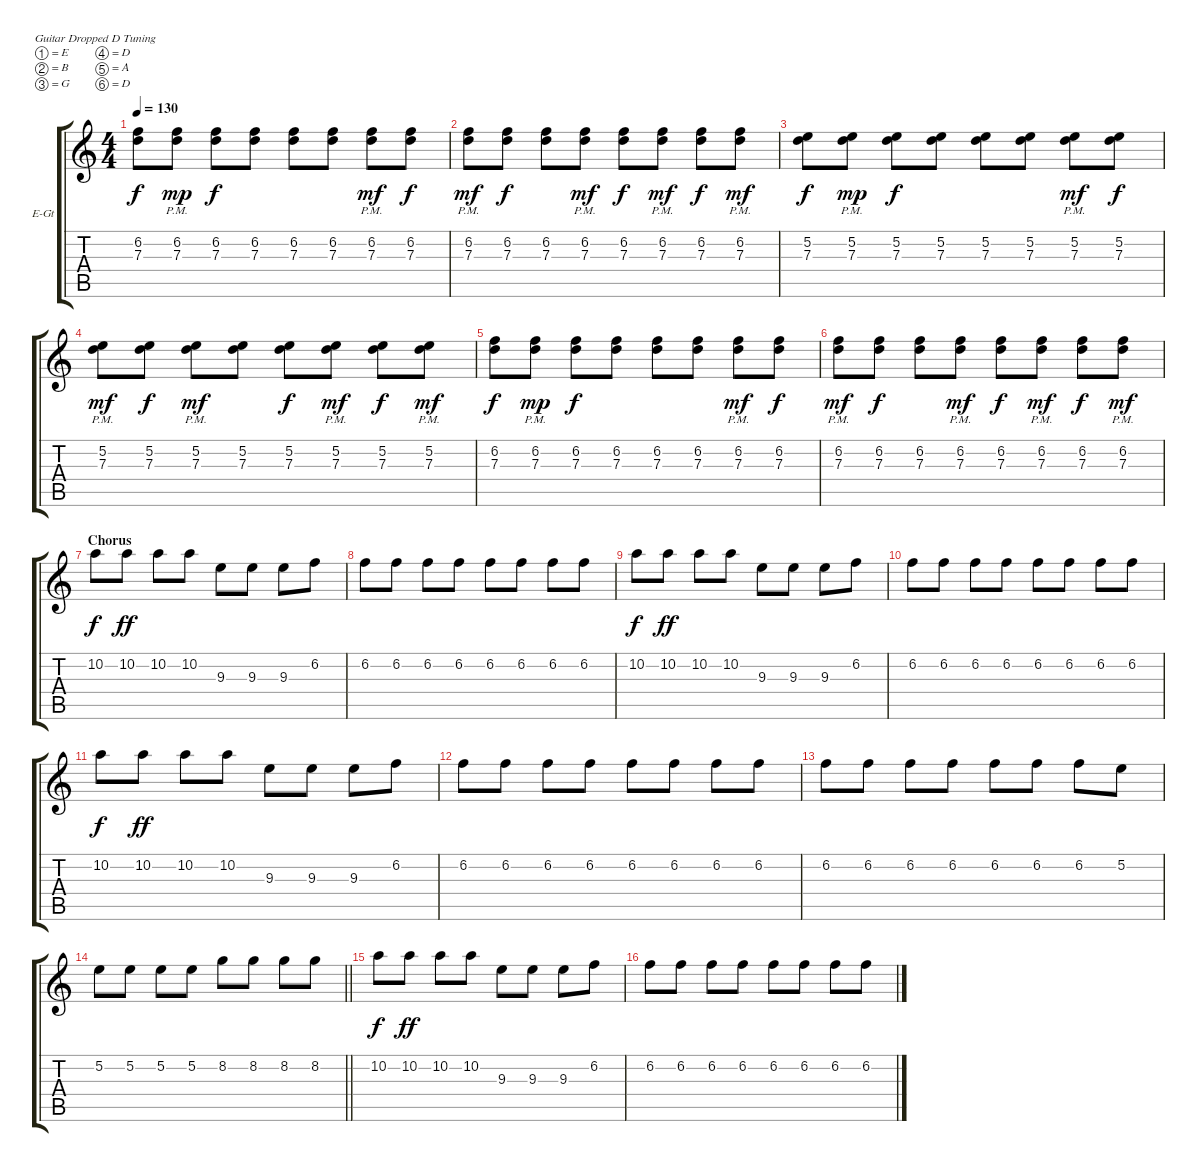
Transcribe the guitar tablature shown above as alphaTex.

\bracketExtendMode groupsimilarinstruments
\firstSystemTrackNameOrientation horizontal
\otherSystemsTrackNameOrientation horizontal
\track ("Electric Guitar" "E-Gt") {instrument distortionguitar}
\staff {score tabs}
\tuning (E4 B3 G3 D3 A2 D2)
\ts (4 4)
\tempo 130
\clef g2
\scale
0.333333
\ks c
(6.2 7.3).8{dy f} (6.2{pm} 7.3{pm}).8{dy mp} (6.2 7.3).8{dy f} (6.2 7.3).8 (6.2 7.3).8 (6.2 7.3).8 (6.2{pm} 7.3{pm}).8{dy mf} (6.2 7.3).8{dy f} |
\scale
0.333333 (6.2{pm} 7.3{pm}).8{dy mf} (6.2 7.3).8{dy f} (6.2 7.3).8 (6.2{pm} 7.3{pm}).8{dy mf} (6.2 7.3).8{dy f} (6.2{pm} 7.3{pm}).8{dy mf} (6.2 7.3).8{dy f} (6.2{pm} 7.3{pm}).8{dy mf} |
\scale
0.333333 (5.2 7.3).8{dy f} (5.2{pm} 7.3{pm}).8{dy mp} (5.2 7.3).8{dy f} (5.2 7.3).8 (5.2 7.3).8 (5.2 7.3).8 (5.2{pm} 7.3{pm}).8{dy mf} (5.2 7.3).8{dy f} |
\scale
0.333333 (5.2{pm} 7.3{pm}).8{dy mf} (5.2 7.3).8{dy f} (5.2{pm} 7.3{pm}).8{dy mf} (5.2 7.3).8 (5.2 7.3).8{dy f} (5.2{pm} 7.3{pm}).8{dy mf} (5.2 7.3).8{dy f} (5.2{pm} 7.3{pm}).8{dy mf} |
\scale
0.333333 (6.2 7.3).8{dy f} (6.2{pm} 7.3{pm}).8{dy mp} (6.2 7.3).8{dy f} (6.2 7.3).8 (6.2 7.3).8 (6.2 7.3).8 (6.2{pm} 7.3{pm}).8{dy mf} (6.2 7.3).8{dy f} |
\scale
0.333333 (6.2{pm} 7.3{pm}).8{dy mf} (6.2 7.3).8{dy f} (6.2 7.3).8 (6.2{pm} 7.3{pm}).8{dy mf} (6.2 7.3).8{dy f} (6.2{pm} 7.3{pm}).8{dy mf} (6.2 7.3).8{dy f} (6.2{pm} 7.3{pm}).8{dy mf} |
\section ("" "Chorus")
\scale
0.333333 10.2.8{dy f} 10.2.8{dy ff} 10.2.8 10.2.8 9.3.8 9.3.8 9.3.8 6.2.8 |
\scale
0.333333 6.2.8 6.2.8 6.2.8 6.2.8 6.2.8 6.2.8 6.2.8 6.2.8 |
\scale
0.333333 10.2.8{dy f} 10.2.8{dy ff} 10.2.8 10.2.8 9.3.8 9.3.8 9.3.8 6.2.8 |
\scale
0.333333 6.2.8 6.2.8 6.2.8 6.2.8 6.2.8 6.2.8 6.2.8 6.2.8 |
\scale
0.333333 10.2.8{dy f} 10.2.8{dy ff} 10.2.8 10.2.8 9.3.8 9.3.8 9.3.8 6.2.8 |
\scale
0.333333 6.2.8 6.2.8 6.2.8 6.2.8 6.2.8 6.2.8 6.2.8 6.2.8 |
\scale
0.333333 6.2.8 6.2.8 6.2.8 6.2.8 6.2.8 6.2.8 6.2.8 5.2.8 |
\scale
0.333333
\barLineRight lightlight
5.2.8 5.2.8 5.2.8 5.2.8 8.2.8 8.2.8 8.2.8 8.2.8 |
\scale
0.333333 10.2.8{dy f} 10.2.8{dy ff} 10.2.8 10.2.8 9.3.8 9.3.8 9.3.8 6.2.8 |
\scale
0.333333 6.2.8 6.2.8 6.2.8 6.2.8 6.2.8 6.2.8 6.2.8 6.2.8
